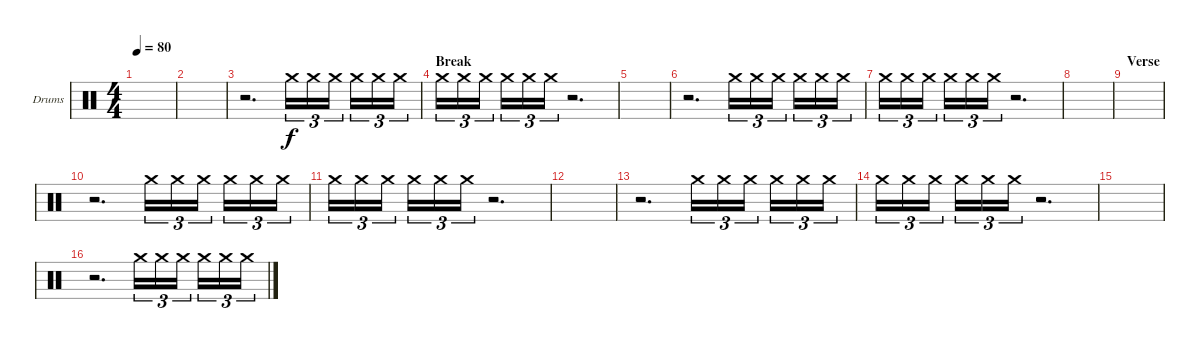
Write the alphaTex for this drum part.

\defaultSystemsLayout 4
\bracketExtendMode groupsimilarinstruments
\firstSystemTrackNameOrientation horizontal
\otherSystemsTrackNameOrientation horizontal
\track ("Danny Carey - Drums" "Drums") {instrument percussion}
\staff {score}
\articulation defaults
\ts (4 4)
\tempo 80
\clef neutral
\ks c
|
|
r.2{d} "Crash medium (hit)".16{tu (3 2)} "Crash medium (hit)".16{tu (3 2)} "Crash medium (hit)".16{tu (3 2)} "Crash medium (hit)".16{tu (3 2)} "Crash medium (hit)".16{tu (3 2)} "Crash medium (hit)".16{tu (3 2)} |
\section ("" "Break")
"Crash medium (hit)".16{tu (3 2)} "Crash medium (hit)".16{tu (3 2)} "Crash medium (hit)".16{tu (3 2)} "Crash medium (hit)".16{tu (3 2)} "Crash medium (hit)".16{tu (3 2)} "Crash medium (hit)".16{tu (3 2)} r.2{d} |
|
r.2{d} "Crash medium (hit)".16{tu (3 2)} "Crash medium (hit)".16{tu (3 2)} "Crash medium (hit)".16{tu (3 2)} "Crash medium (hit)".16{tu (3 2)} "Crash medium (hit)".16{tu (3 2)} "Crash medium (hit)".16{tu (3 2)} |
"Crash medium (hit)".16{tu (3 2)} "Crash medium (hit)".16{tu (3 2)} "Crash medium (hit)".16{tu (3 2)} "Crash medium (hit)".16{tu (3 2)} "Crash medium (hit)".16{tu (3 2)} "Crash medium (hit)".16{tu (3 2)} r.2{d} |
|
\section ("" "Verse")
|
r.2{d} "Crash medium (hit)".16{tu (3 2)} "Crash medium (hit)".16{tu (3 2)} "Crash medium (hit)".16{tu (3 2)} "Crash medium (hit)".16{tu (3 2)} "Crash medium (hit)".16{tu (3 2)} "Crash medium (hit)".16{tu (3 2)} |
"Crash medium (hit)".16{tu (3 2)} "Crash medium (hit)".16{tu (3 2)} "Crash medium (hit)".16{tu (3 2)} "Crash medium (hit)".16{tu (3 2)} "Crash medium (hit)".16{tu (3 2)} "Crash medium (hit)".16{tu (3 2)} r.2{d} |
|
r.2{d} "Crash medium (hit)".16{tu (3 2)} "Crash medium (hit)".16{tu (3 2)} "Crash medium (hit)".16{tu (3 2)} "Crash medium (hit)".16{tu (3 2)} "Crash medium (hit)".16{tu (3 2)} "Crash medium (hit)".16{tu (3 2)} |
"Crash medium (hit)".16{tu (3 2)} "Crash medium (hit)".16{tu (3 2)} "Crash medium (hit)".16{tu (3 2)} "Crash medium (hit)".16{tu (3 2)} "Crash medium (hit)".16{tu (3 2)} "Crash medium (hit)".16{tu (3 2)} r.2{d} |
|
r.2{d} "Crash medium (hit)".16{tu (3 2)} "Crash medium (hit)".16{tu (3 2)} "Crash medium (hit)".16{tu (3 2)} "Crash medium (hit)".16{tu (3 2)} "Crash medium (hit)".16{tu (3 2)} "Crash medium (hit)".16{tu (3 2)}
